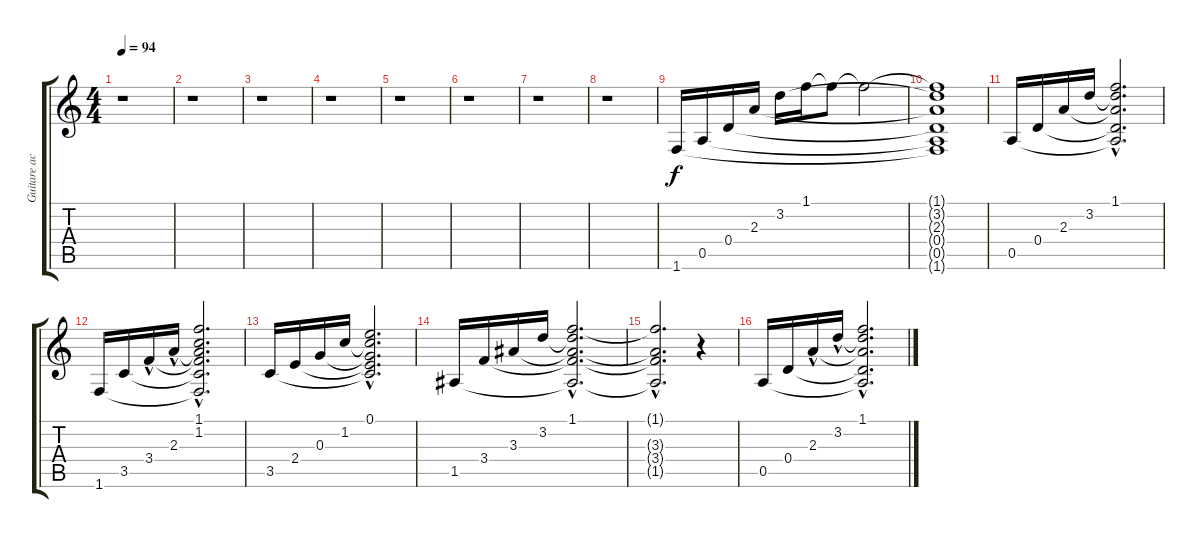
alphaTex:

\track ("Guitare acoustique" "Guitare ac") {instrument acousticguitarsteel}
\staff {score tabs}
\tuning (E4 B3 G3 D3 A2 E2) {hide}
\ts (4 4)
\tempo 94
\clef g2
\ks c
r.1{dy f instrument acousticguitarsteel} |
r.1 |
r.1 |
r.1 |
r.1 |
r.1 |
r.1 |
r.1 |
1.6.16 0.5.16 0.4.16 2.3.16 3.2.16 1.1.16 1.1{t}.8 1.1{t}.2 |
(1.1{t} 3.2{t} 2.3{t} 0.4{t} 0.5{t} 1.6{t}).1 |
0.5.16 0.4.16 2.3.16 3.2.16 (1.1 3.2{hac t} 2.3{hac t} 0.4{hac t} 0.5{hac t}).2{d} |
1.6.16 3.5.16 3.4{hac}.16 2.3{hac}.16 (1.1{hac} 1.2{hac} 2.3{hac t} 3.4{hac t} 3.5{hac t} 1.6{hac t}).2{d} |
3.5.16 2.4.16 0.3.16 1.2.16 (0.1 1.2{hac t} 0.3{hac t} 2.4{hac t} 3.5{hac t}).2{d} |
1.5.16 3.4.16 3.3.16 3.2.16 (1.1{hac} 3.2{hac t} 3.3{hac t} 3.4{hac t} 1.5{hac t}).2{d} |
(1.1{hac t} 3.3{hac t} 3.4{hac t} 1.5{hac t}).2{d} r.4 |
0.5.16 0.4.16 2.3{hac}.16 3.2{hac}.16 (1.1{hac} 3.2{hac t} 2.3{hac t} 0.4{hac t} 0.5{hac t}).2{d}
